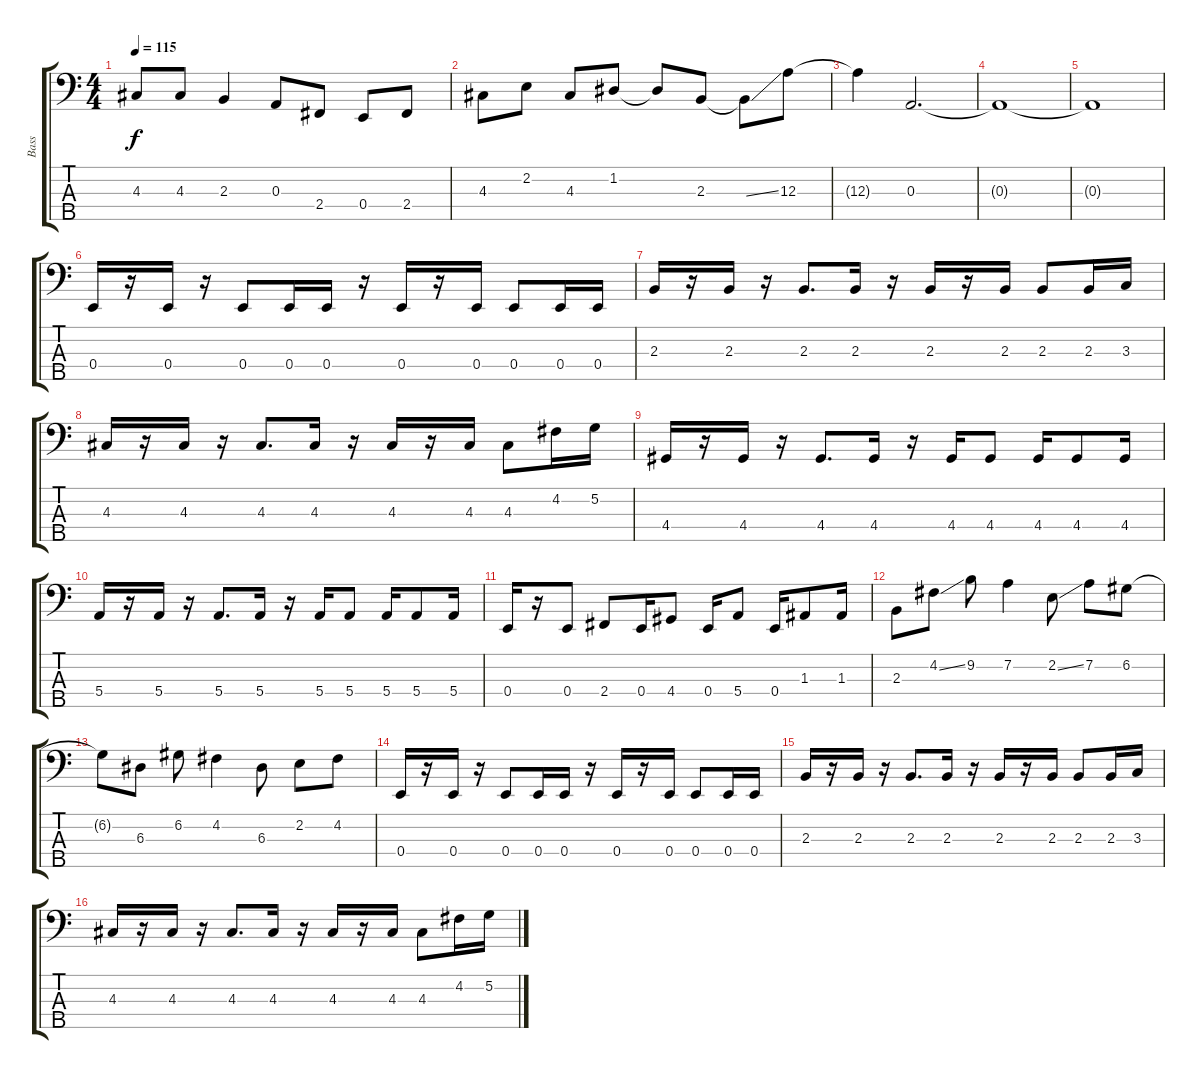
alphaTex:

\track ("Bass" "Bass") {instrument electricbasspick}
\staff {score tabs}
\tuning (G2 D2 A1 E1 B0) {hide}
\ts (4 4)
\tempo 115
\clef f4
\ks c
4.3{t}.8{dy f} 4.3.8 2.3.4 0.3.8 2.4.8 0.4.8 2.4.8 |
4.3.8 2.2.8 4.3.8 1.2.8 1.2{t}.8 2.3.8 2.3{ss t}.8 12.3.8 |
12.3{t}.4 0.3.2{d} |
0.3{t}.1 |
0.3{t}.1 |
0.4.16 r.16 0.4.16 r.16 0.4.8 0.4.16 0.4.16 r.16 0.4.16 r.16 0.4.16 0.4.8 0.4.16 0.4.16 |
2.3.16 r.16 2.3.16 r.16 2.3.8{d} 2.3.16 r.16 2.3.16 r.16 2.3.16 2.3.8 2.3.16 3.3.16 |
4.3.16 r.16 4.3.16 r.16 4.3.8{d} 4.3.16 r.16 4.3.16 r.16 4.3.16 4.3.8 4.2.16 5.2.16 |
4.4.16 r.16 4.4.16 r.16 4.4.8{d} 4.4.16 r.16 4.4.16 4.4.8 4.4.16 4.4.8 4.4.16 |
5.4.16 r.16 5.4.16 r.16 5.4.8{d} 5.4.16 r.16 5.4.16 5.4.8 5.4.16 5.4.8 5.4.16 |
0.4.16 r.16 0.4.8 2.4.8 0.4.16 4.4.8 0.4.16 5.4.8 0.4.16 1.3.8 1.3.16 |
2.3.8 4.2{ss}.8 9.2.8 7.2.4 2.2{ss}.8 7.2.8 6.2.8 |
6.2{t}.8 6.3.8 6.2.8 4.2.4 6.3.8 2.2.8 4.2.8 |
0.4.16 r.16 0.4.16 r.16 0.4.8 0.4.16 0.4.16 r.16 0.4.16 r.16 0.4.16 0.4.8 0.4.16 0.4.16 |
2.3.16 r.16 2.3.16 r.16 2.3.8{d} 2.3.16 r.16 2.3.16 r.16 2.3.16 2.3.8 2.3.16 3.3.16 |
4.3.16 r.16 4.3.16 r.16 4.3.8{d} 4.3.16 r.16 4.3.16 r.16 4.3.16 4.3.8 4.2.16 5.2.16
